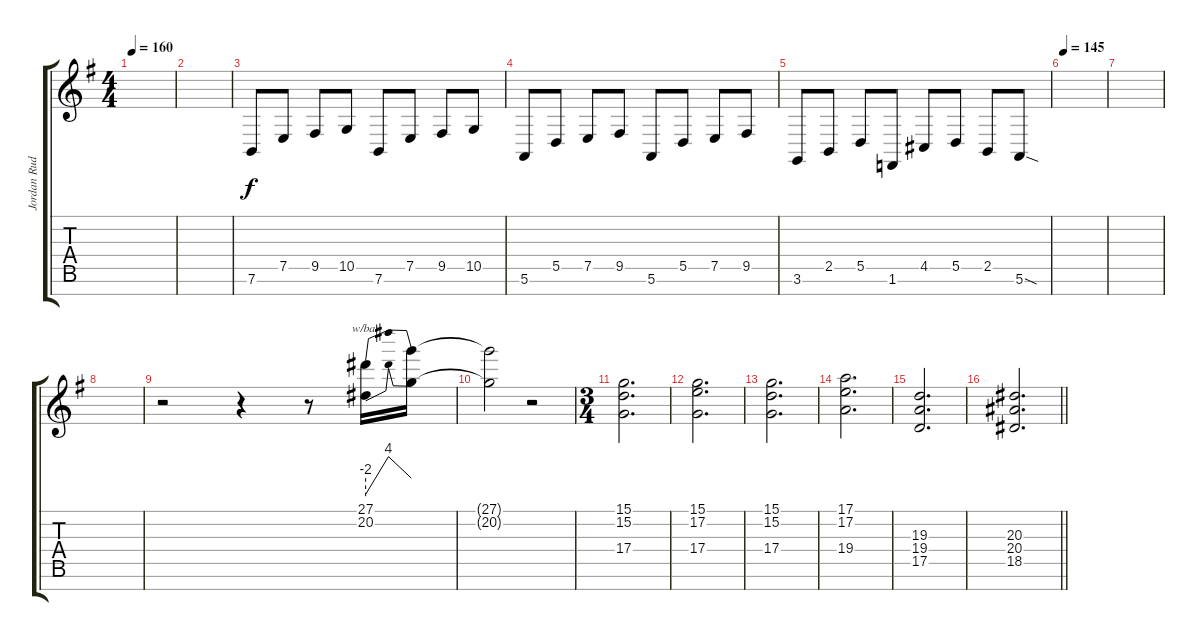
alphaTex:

\track ("Jordan Rudess - Keyboards" "Jordan Rud") {instrument lead2sawtooth}
\staff {score tabs}
\tuning (E4 B3 G3 D3 A2 E2 B1) {hide}
\ts (4 4)
\tempo 160
\clef g2
\ks g
|
|
7.6.8{volume 9 instrument lead2sawtooth} 7.5.8 9.5.8 10.5.8 7.6.8 7.5.8 9.5.8 10.5.8 |
5.6.8 5.5.8 7.5.8 9.5.8 5.6.8 5.5.8 7.5.8 9.5.8 |
3.6.8 2.5.8 5.5.8 1.6.8 4.5.8 5.5.8 2.5.8 5.6{sod}.8 |
\tempo 145
|
|
|
r.2{volume 16 instrument lead4chiff} r.4 r.8 (27.1 20.2).16{tbe (dip default 0 -8 25 16 60 0) volume 4} (27.1{t} 20.2{t}).16 |
(27.1{t} 20.2{t}).2 r.2 |
\ts (3 4)
(15.1 15.2 17.4).2{d volume 9 instrument stringensemble1} |
(15.1 17.2 17.4).2{d} |
(15.1 15.2 17.4).2{d} |
(17.1 17.2 19.4).2{d} |
(19.3 19.4 17.5).2{d} |
\barLineRight lightlight
(20.3 20.4 18.5).2{d}
